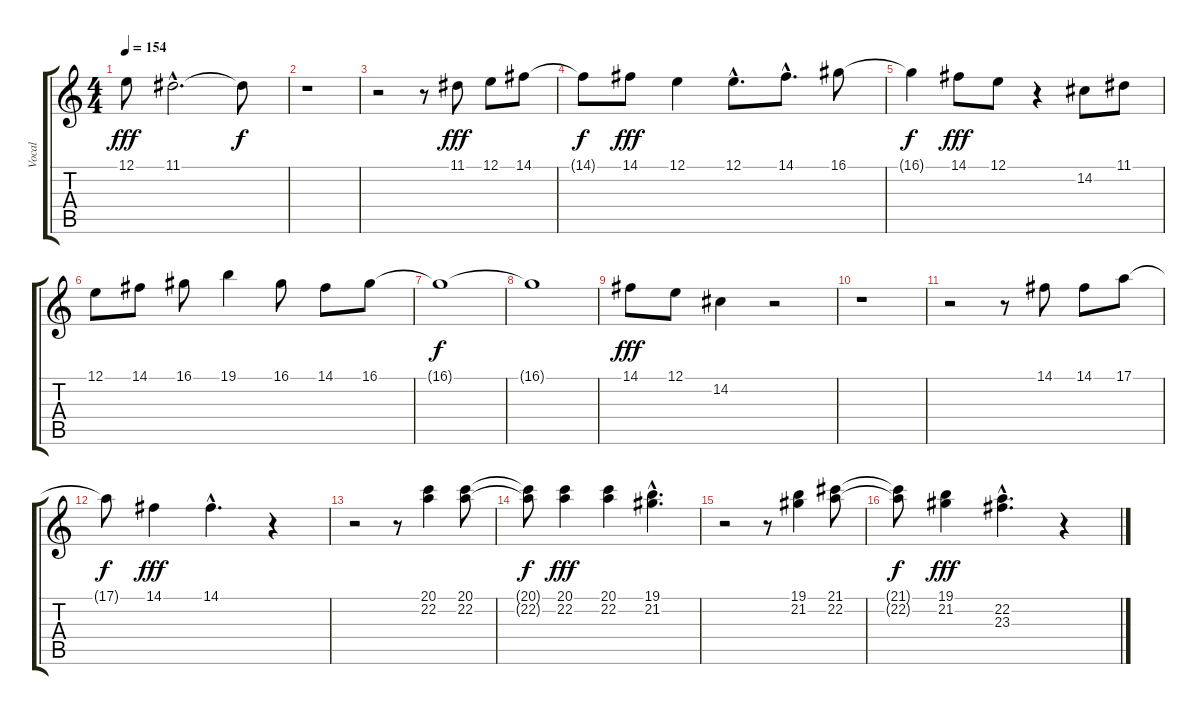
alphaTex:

\track ("Vocal" "Vocal") {instrument altosax}
\staff {score tabs}
\tuning (E4 B3 G3 D3 A2 E2) {hide}
\ts (4 4)
\tempo 154
\clef g2
\ks c
12.1.8{dy fff} 11.1{hac}.2{d} 11.1{t}.8{dy f} |
r.1 |
r.2 r.8 11.1.8{dy fff} 12.1.8 14.1.8 |
14.1{t}.8{dy f} 14.1.8{dy fff} 12.1.4 12.1{hac}.8{d} 14.1{hac}.8{d} 16.1.8 |
16.1{t}.4{dy f} 14.1.8{dy fff} 12.1.8 r.4 14.2.8 11.1.8 |
12.1.8 14.1.8 16.1.8 19.1.4 16.1.8 14.1.8 16.1.8 |
16.1{t}.1{dy f} |
16.1{t}.1 |
14.1.8{dy fff} 12.1.8 14.2.4 r.2 |
r.1 |
r.2 r.8 14.1.8 14.1.8 17.1.8 |
17.1{t}.8{dy f} 14.1.4{dy fff} 14.1{hac}.4{d} r.4 |
r.2 r.8 (20.1 22.2).4 (20.1 22.2).8 |
(20.1{t} 22.2{t}).8{dy f} (20.1 22.2).4{dy fff} (20.1 22.2).4 (19.1{hac} 21.2{hac}).4{d} |
r.2 r.8 (19.1 21.2).4 (21.1 22.2).8 |
(21.1{t} 22.2{t}).8{dy f} (19.1 21.2).4{dy fff} (22.2{hac} 23.3{hac}).4{d} r.4
